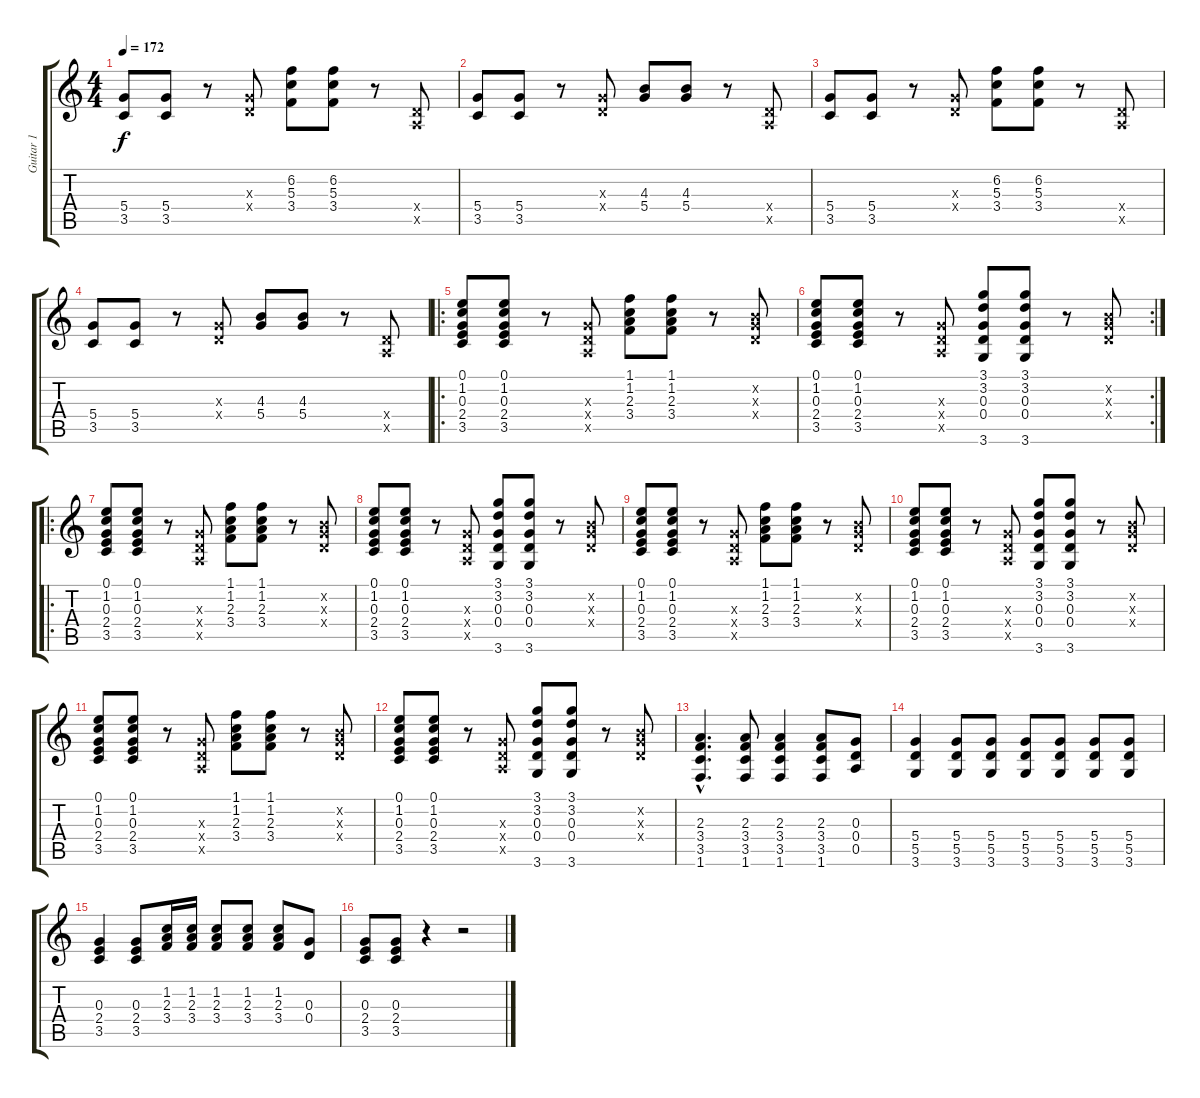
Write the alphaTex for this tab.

\track ("Guitar 1" "Guitar 1") {instrument overdrivenguitar}
\staff {score tabs}
\tuning (E4 B3 G3 D3 A2 E2) {hide}
\ts (4 4)
\tempo 172
\clef g2
\ks c
(5.4 3.5).8{dy f instrument overdrivenguitar} (5.4 3.5).8 r.8 (0.3{x} 0.4{x}).8 (6.2 5.3 3.4).8 (6.2 5.3 3.4).8 r.8 (0.4{x} 0.5{x}).8 |
(5.4 3.5).8 (5.4 3.5).8 r.8 (0.3{x} 0.4{x}).8 (4.3 5.4).8 (4.3 5.4).8 r.8 (0.4{x} 0.5{x}).8 |
(5.4 3.5).8 (5.4 3.5).8 r.8 (0.3{x} 0.4{x}).8 (6.2 5.3 3.4).8 (6.2 5.3 3.4).8 r.8 (0.4{x} 0.5{x}).8 |
(5.4 3.5).8 (5.4 3.5).8 r.8 (0.3{x} 0.4{x}).8 (4.3 5.4).8 (4.3 5.4).8 r.8 (0.4{x} 0.5{x}).8 |
\ro
(0.1 1.2 0.3 2.4 3.5).8 (0.1 1.2 0.3 2.4 3.5).8 r.8 (0.3{x} 0.4{x} 0.5{x}).8 (1.1 1.2 2.3 3.4).8 (1.1 1.2 2.3 3.4).8 r.8 (0.2{x} 0.3{x} 0.4{x}).8 |
\rc 2
(0.1 1.2 0.3 2.4 3.5).8 (0.1 1.2 0.3 2.4 3.5).8 r.8 (0.3{x} 0.4{x} 0.5{x}).8 (3.1 3.2 0.3 0.4 3.6).8 (3.1 3.2 0.3 0.4 3.6).8 r.8 (0.2{x} 0.3{x} 0.4{x}).8 |
\ro
(0.1 1.2 0.3 2.4 3.5).8 (0.1 1.2 0.3 2.4 3.5).8 r.8 (0.3{x} 0.4{x} 0.5{x}).8 (1.1 1.2 2.3 3.4).8 (1.1 1.2 2.3 3.4).8 r.8 (0.2{x} 0.3{x} 0.4{x}).8 |
(0.1 1.2 0.3 2.4 3.5).8 (0.1 1.2 0.3 2.4 3.5).8 r.8 (0.3{x} 0.4{x} 0.5{x}).8 (3.1 3.2 0.3 0.4 3.6).8 (3.1 3.2 0.3 0.4 3.6).8 r.8 (0.2{x} 0.3{x} 0.4{x}).8 |
(0.1 1.2 0.3 2.4 3.5).8 (0.1 1.2 0.3 2.4 3.5).8 r.8 (0.3{x} 0.4{x} 0.5{x}).8 (1.1 1.2 2.3 3.4).8 (1.1 1.2 2.3 3.4).8 r.8 (0.2{x} 0.3{x} 0.4{x}).8 |
(0.1 1.2 0.3 2.4 3.5).8 (0.1 1.2 0.3 2.4 3.5).8 r.8 (0.3{x} 0.4{x} 0.5{x}).8 (3.1 3.2 0.3 0.4 3.6).8 (3.1 3.2 0.3 0.4 3.6).8 r.8 (0.2{x} 0.3{x} 0.4{x}).8 |
(0.1 1.2 0.3 2.4 3.5).8 (0.1 1.2 0.3 2.4 3.5).8 r.8 (0.3{x} 0.4{x} 0.5{x}).8 (1.1 1.2 2.3 3.4).8 (1.1 1.2 2.3 3.4).8 r.8 (0.2{x} 0.3{x} 0.4{x}).8 |
(0.1 1.2 0.3 2.4 3.5).8 (0.1 1.2 0.3 2.4 3.5).8 r.8 (0.3{x} 0.4{x} 0.5{x}).8 (3.1 3.2 0.3 0.4 3.6).8 (3.1 3.2 0.3 0.4 3.6).8 r.8 (0.2{x} 0.3{x} 0.4{x}).8 |
(2.3{hac} 3.4{hac} 3.5{hac} 1.6{hac}).4{d} (2.3 3.4 3.5 1.6).8 (2.3 3.4 3.5 1.6).4 (2.3 3.4 3.5 1.6).8 (0.3 0.4 0.5).8 |
(5.4 5.5 3.6).4 (5.4 5.5 3.6).8 (5.4 5.5 3.6).8 (5.4 5.5 3.6).8 (5.4 5.5 3.6).8 (5.4 5.5 3.6).8 (5.4 5.5 3.6).8 |
(0.3 2.4 3.5).4 (0.3 2.4 3.5).8 (1.2 2.3 3.4).16 (1.2 2.3 3.4).16 (1.2 2.3 3.4).8 (1.2 2.3 3.4).8 (1.2 2.3 3.4).8 (0.3 0.4).8 |
(0.3 2.4 3.5).8 (0.3 2.4 3.5).8 r.4 r.2
